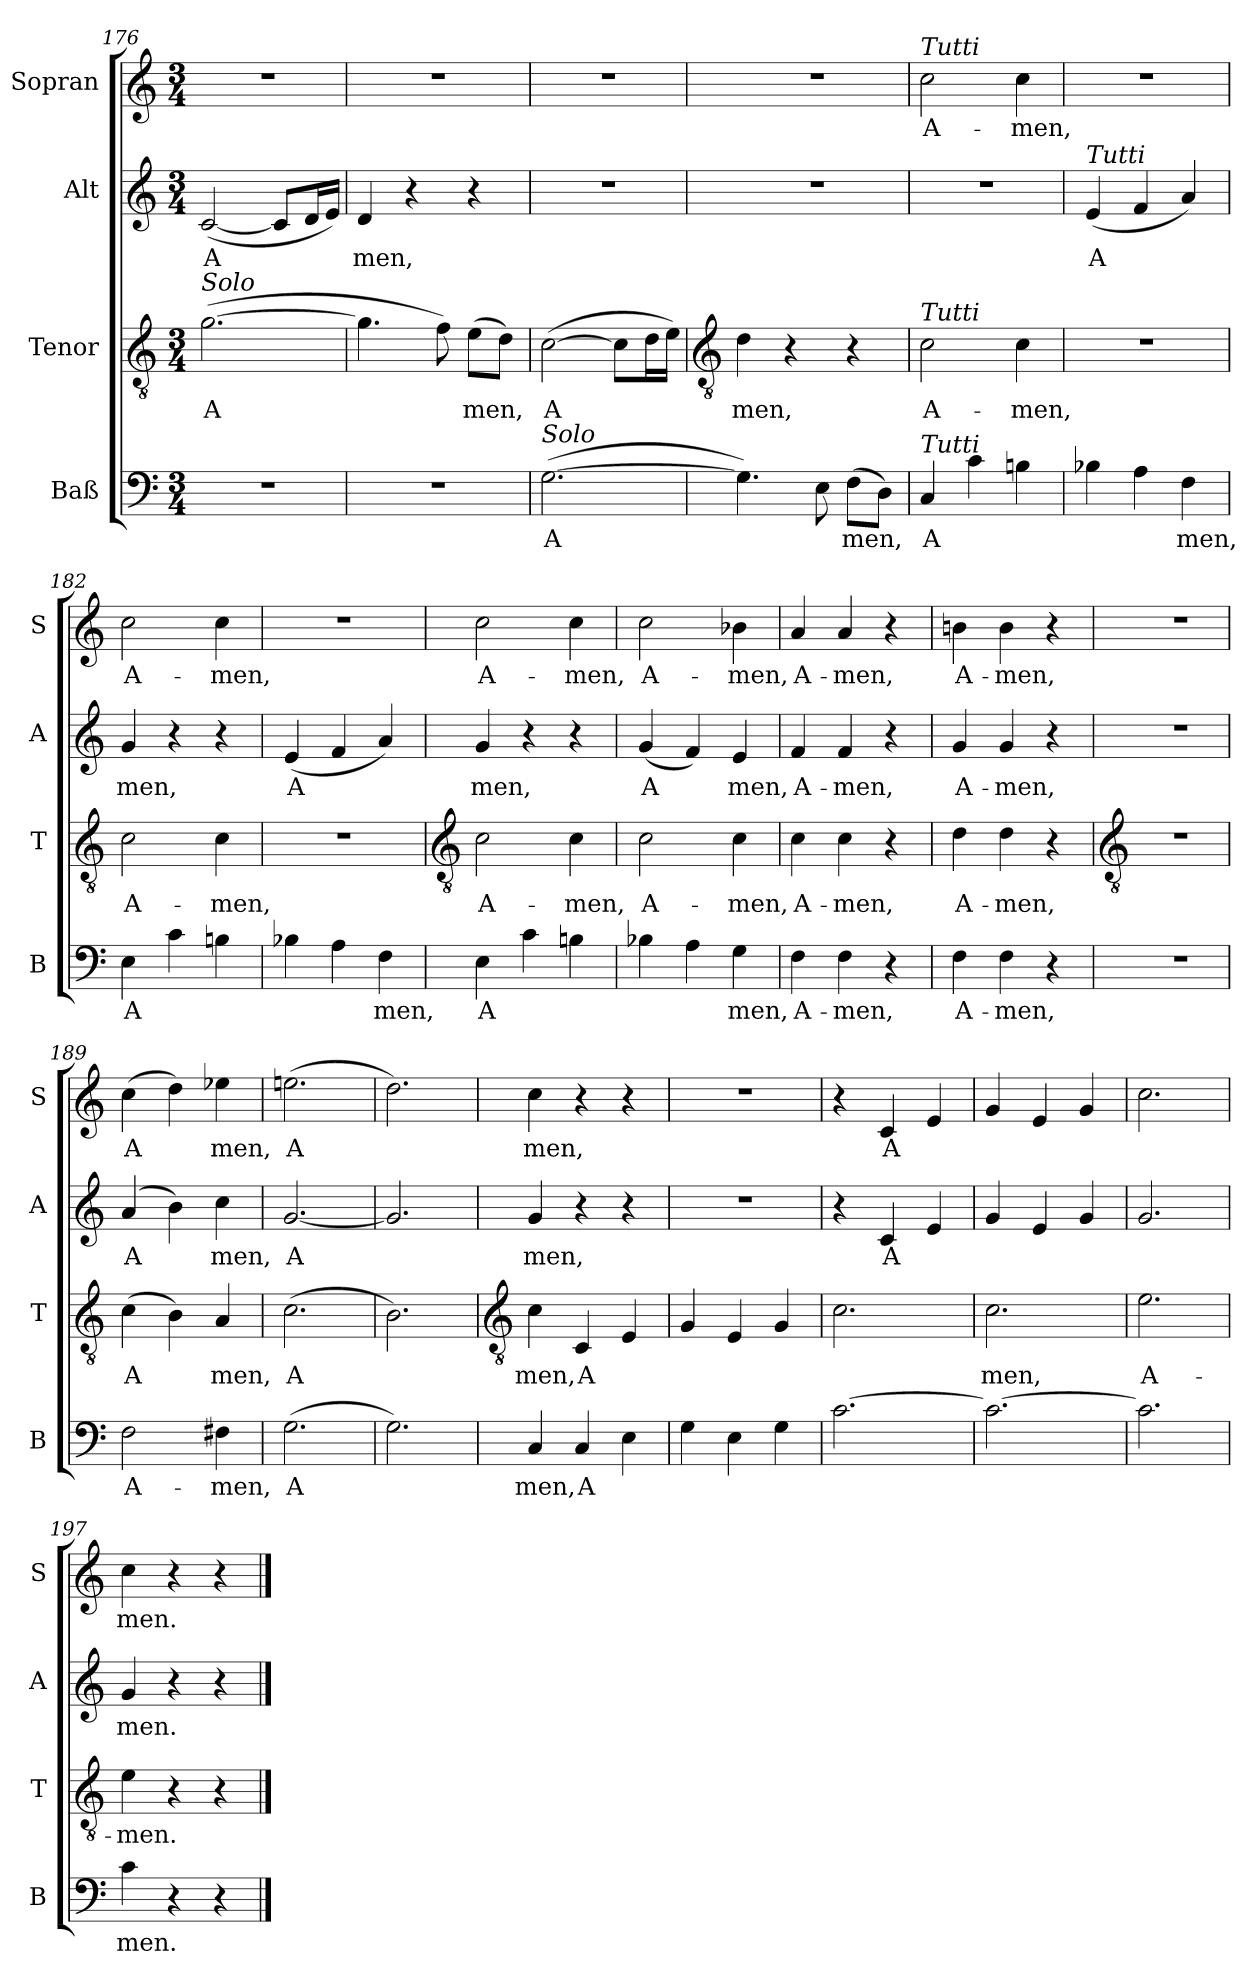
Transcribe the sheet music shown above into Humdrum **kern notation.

**kern	**text	**kern	**text	**kern	**text	**kern	**text
*part4	*part4	*part3	*part3	*part2	*part2	*part1	*part1
*staff4	*staff4	*staff3	*staff3	*staff2	*staff2	*staff1	*staff1
*I"Baß	*	*I"Tenor	*	*I"Alt	*	*I"Sopran	*
*I'B	*	*I'T	*	*I'A	*	*I'S	*
*clefF4	*	*clefGv2	*	*clefG2	*	*clefG2	*
*k[]	*	*k[]	*	*k[]	*	*k[]	*
*C:	*	*C:	*	*C:	*	*C:	*
*M3/4	*	*M3/4	*	*M3/4	*	*M3/4	*
=176	=176	=176	=176	=176	=176	=176	=176
!	!	!LO:TX:a:i:t=Solo	!	!	!	!	!
!LO:N:vis=1	!	!	!LO:LY:b	!	!LO:LY:b	!LO:N:vis=1	!
2.r	.	(>[2.g	A	(<[2c	A	2.r	.
.	.	.	.	8cL]	.	.	.
.	.	.	.	16dL	.	.	.
.	.	.	.	16eJJ)	.	.	.
=177	=177	=177	=177	=177	=177	=177	=177
!LO:N:vis=1	!	!	!	!	!LO:LY:b	!LO:N:vis=1	!
2.r	.	4.g]	.	4d	men,	2.r	.
.	.	.	.	4r	.	.	.
.	.	8f)	.	.	.	.	.
!	!	!	!LO:LY:b	!	!	!	!
.	.	(>8eL	men,	4r	.	.	.
.	.	8dJ)	.	.	.	.	.
=178	=178	=178	=178	=178	=178	=178	=178
!LO:TX:a:i:t=Solo	!	!	!	!	!	!	!
!	!LO:LY:b	!	!LO:LY:b	!LO:N:vis=1	!	!LO:N:vis=1	!
(>[2.G	A	(>[2c	A	2.r	.	2.r	.
.	.	8cL]	.	.	.	.	.
.	.	16dL	.	.	.	.	.
.	.	16eJJ)	.	.	.	.	.
!!LO:LB:g=z
=179	=179	=179	=179	=179	=179	=179	=179
*	*	*clefGv2	*	*	*	*	*
!	!	!	!LO:LY:b	!LO:N:vis=1	!	!LO:N:vis=1	!
4.G])	.	4d	men,	2.r	.	2.r	.
.	.	4r	.	.	.	.	.
8E	.	.	.	.	.	.	.
!	!LO:LY:b	!	!	!	!	!	!
(>8FL	men,	4r	.	.	.	.	.
8DJ)	.	.	.	.	.	.	.
=180	=180	=180	=180	=180	=180	=180	=180
!	!	!	!	!	!	!LO:TX:a:i:t=Tutti	!
!	!	!LO:TX:a:i:t=Tutti	!	!	!	!	!
!LO:TX:a:i:t=Tutti	!	!	!	!	!	!	!
!	!LO:LY:b	!	!LO:LY:b	!LO:N:vis=1	!	!	!LO:LY:b
4C	A	2c	A-	2.r	.	2cc	A-
4c	.	.	.	.	.	.	.
!	!	!	!LO:LY:b	!	!	!	!LO:LY:b
4Bn	.	4c	-men,	.	.	4cc	-men,
=181	=181	=181	=181	=181	=181	=181	=181
!	!	!	!	!LO:TX:a:i:t=Tutti	!	!	!
!	!	!LO:N:vis=1	!	!	!LO:LY:b	!LO:N:vis=1	!
4B-X	.	2.r	.	(<4e	A	2.r	.
4A	.	.	.	4f	.	.	.
!	!LO:LY:b	!	!	!	!	!	!
4F	men,	.	.	4a)	.	.	.
=182	=182	=182	=182	=182	=182	=182	=182
!	!LO:LY:b	!	!LO:LY:b	!	!LO:LY:b	!	!LO:LY:b
4E	A	2c	A-	4g	men,	2cc	A-
4c	.	.	.	4r	.	.	.
!	!	!	!LO:LY:b	!	!	!	!LO:LY:b
4Bn	.	4c	-men,	4r	.	4cc	-men,
=183	=183	=183	=183	=183	=183	=183	=183
!	!	!LO:N:vis=1	!	!	!LO:LY:b	!LO:N:vis=1	!
4B-X	.	2.r	.	(<4e	A	2.r	.
4A	.	.	.	4f	.	.	.
!	!LO:LY:b	!	!	!	!	!	!
4F	men,	.	.	4a)	.	.	.
!!LO:LB:g=z
=184	=184	=184	=184	=184	=184	=184	=184
*	*	*clefGv2	*	*	*	*	*
!	!LO:LY:b	!	!LO:LY:b	!	!LO:LY:b	!	!LO:LY:b
4E	A	2c	A-	4g	-men,	2cc	A-
4c	.	.	.	4r	.	.	.
!	!	!	!LO:LY:b	!	!	!	!LO:LY:b
4Bn	.	4c	-men,	4r	.	4cc	-men,
=185	=185	=185	=185	=185	=185	=185	=185
!	!	!	!LO:LY:b	!	!LO:LY:b	!	!LO:LY:b
4B-X	.	2c	A-	(<4g	A	2cc	A-
4A	.	.	.	4f)	.	.	.
!	!LO:LY:b	!	!LO:LY:b	!	!LO:LY:b	!	!LO:LY:b
4G	men,	4c	-men,	4e	men,	4b-X	-men,
=186	=186	=186	=186	=186	=186	=186	=186
!	!LO:LY:b	!	!LO:LY:b	!	!LO:LY:b	!	!LO:LY:b
4F	A-	4c	A-	4f	A-	4a	A-
!	!LO:LY:b	!	!LO:LY:b	!	!LO:LY:b	!	!LO:LY:b
4F	-men,	4c	-men,	4f	-men,	4a	-men,
4r	.	4r	.	4r	.	4r	.
=187	=187	=187	=187	=187	=187	=187	=187
!	!LO:LY:b	!	!LO:LY:b	!	!LO:LY:b	!	!LO:LY:b
4F	A-	4d	A-	4g	A-	4bn	A-
!	!LO:LY:b	!	!LO:LY:b	!	!LO:LY:b	!	!LO:LY:b
4F	-men,	4d	-men,	4g	-men,	4b	-men,
4r	.	4r	.	4r	.	4r	.
!!LO:LB:g=z
=188	=188	=188	=188	=188	=188	=188	=188
*	*	*clefGv2	*	*	*	*	*
!LO:N:vis=1	!	!LO:N:vis=1	!	!LO:N:vis=1	!	!LO:N:vis=1	!
2.r	.	2.r	.	2.r	.	2.r	.
=189	=189	=189	=189	=189	=189	=189	=189
!	!LO:LY:b	!	!LO:LY:b	!	!LO:LY:b	!	!LO:LY:b
2F	A-	(>4c	A	(<4a	A	(>4cc	A
.	.	4B)	.	4b)	.	4dd)	.
!	!LO:LY:b	!	!LO:LY:b	!	!LO:LY:b	!	!LO:LY:b
4F#X	-men,	4A	men,	4cc	men,	4ee-X	men,
=190	=190	=190	=190	=190	=190	=190	=190
!	!LO:LY:b	!	!LO:LY:b	!	!LO:LY:b	!	!LO:LY:b
(>2.G	A	(>2.c	A	[2.g	A	(>2.een	A
=191	=191	=191	=191	=191	=191	=191	=191
2.G)	.	2.B)	.	2.g]	.	2.dd)	.
!!LO:LB:g=z
=192	=192	=192	=192	=192	=192	=192	=192
*	*	*clefGv2	*	*	*	*	*
!	!LO:LY:b	!	!LO:LY:b	!	!LO:LY:b	!	!LO:LY:b
4C	men,	4c	men,	4g	men,	4cc	men,
!	!LO:LY:b	!	!LO:LY:b	!	!	!	!
4C	A	4C	A	4r	.	4r	.
4E	.	4E	.	4r	.	4r	.
=193	=193	=193	=193	=193	=193	=193	=193
!	!	!	!	!LO:N:vis=1	!	!LO:N:vis=1	!
4G	.	4G	.	2.r	.	2.r	.
4E	.	4E	.	.	.	.	.
4G	.	4G	.	.	.	.	.
=194	=194	=194	=194	=194	=194	=194	=194
[2.c	.	2.c	.	4r	.	4r	.
!	!	!	!	!	!LO:LY:b	!	!LO:LY:b
.	.	.	.	4c	A	4c	A
.	.	.	.	4e	.	4e	.
=195	=195	=195	=195	=195	=195	=195	=195
!	!	!	!LO:LY:b	!	!	!	!
2.c_	.	2.c	men,	4g	.	4g	.
.	.	.	.	4e	.	4e	.
.	.	.	.	4g	.	4g	.
=196	=196	=196	=196	=196	=196	=196	=196
!	!	!	!LO:LY:b	!	!	!	!
2.c]	.	2.e	A-	2.g	.	2.cc	.
=197	=197	=197	=197	=197	=197	=197	=197
!	!LO:LY:b	!	!LO:LY:b	!	!LO:LY:b	!	!LO:LY:b
4c	-men.	4e	-men.	4g	men.	4cc	men.
4r	.	4r	.	4r	.	4r	.
4r	.	4r	.	4r	.	4r	.
==	==	==	==	==	==	==	==
*-	*-	*-	*-	*-	*-	*-	*-
